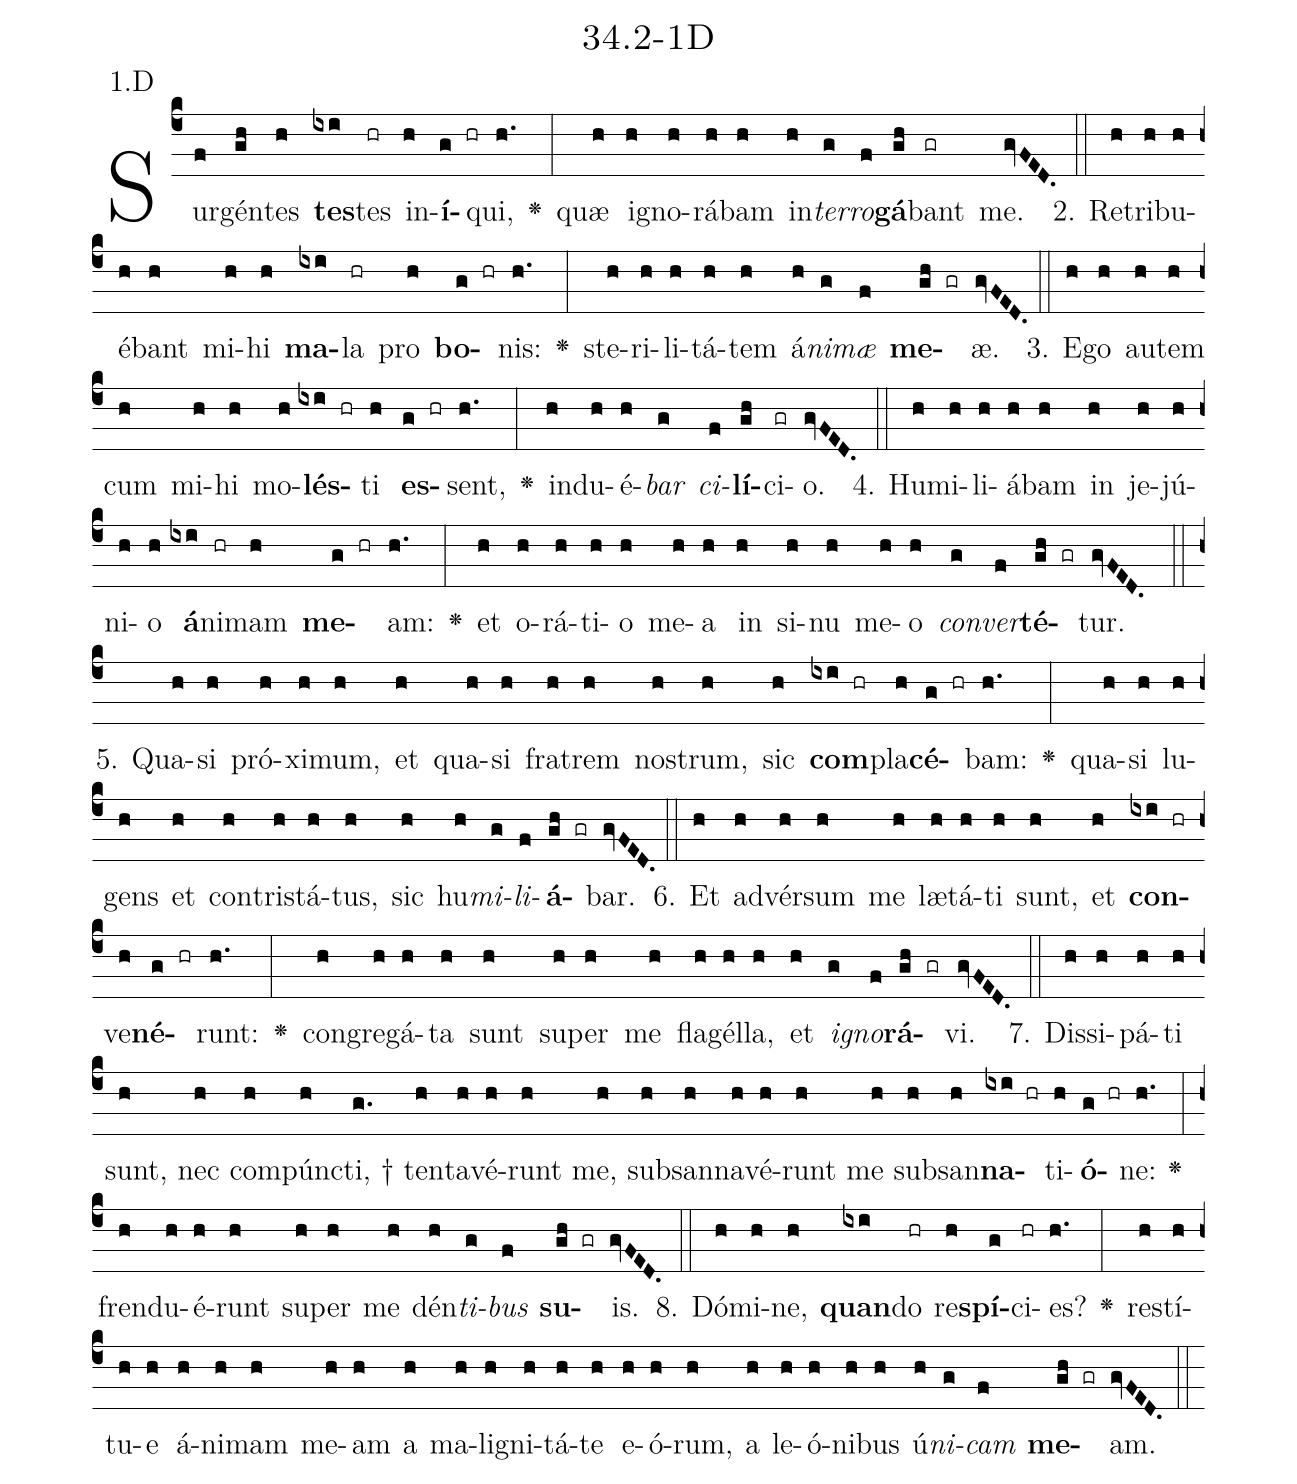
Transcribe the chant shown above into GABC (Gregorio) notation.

name: 34.2-1D;
annotation: 1.D;
%%
(c4)Sur(f)gén(gh)tes(h) <b>tes</b>(ixi)tes(hr) in(h)<b>í</b>(g hr)qui,(h.) <v>\greheightstar</v>(:) quæ(h) i(h)gno(h)rá(h)bam(h) in(h)<i>ter</i>(g)<i>ro</i>(f)<b>gá</b>(gh)bant(gr) me.(gvFED.) (::)
2. Re(h)tri(h)bu(h)é(h)bant(h) mi(h)hi(h) <b>ma</b>(ixi)la(hr) pro(h) <b>bo</b>(g hr)nis:(h.) <v>\greheightstar</v>(:) ste(h)ri(h)li(h)tá(h)tem(h) á(h)<i>ni</i>(g)<i>mæ</i>(f) <b>me</b>(gh gr)æ.(gvFED.) (::)
3. E(h)go(h) au(h)tem(h) cum(h) mi(h)hi(h) mo(h)<b>lés</b>(ixi hr)ti(h) <b>es</b>(g hr)sent,(h.) <v>\greheightstar</v>(:) ind(h)u(h)é(h)<i>bar</i>(g) <i>ci</i>(f)<b>lí</b>(gh)ci(gr)o.(gvFED.) (::)
4. Hu(h)mi(h)li(h)á(h)bam(h) in(h) je(h)jú(h)ni(h)o(h) <b>á</b>(ixi)ni(hr)mam(h) <b>me</b>(g hr)am:(h.) <v>\greheightstar</v>(:) et(h) o(h)rá(h)ti(h)o(h) me(h)a(h) in(h) si(h)nu(h) me(h)o(h) <i>con</i>(g)<i>ver</i>(f)<b>té</b>(gh gr)tur.(gvFED.) (::)
5. Qua(h)si(h) pró(h)xi(h)mum,(h) et(h) qua(h)si(h) fra(h)trem(h) nos(h)trum,(h) sic(h) <b>com</b>(ixi hr)pla(h)<b>cé</b>(g hr)bam:(h.) <v>\greheightstar</v>(:) qua(h)si(h) lu(h)gens(h) et(h) con(h)tris(h)tá(h)tus,(h) sic(h) hu(h)<i>mi</i>(g)<i>li</i>(f)<b>á</b>(gh gr)bar.(gvFED.) (::)
6. Et(h) ad(h)vér(h)sum(h) me(h) læ(h)tá(h)ti(h) sunt,(h) et(h) <b>con</b>(ixi hr)ve(h)<b>né</b>(g hr)runt:(h.) <v>\greheightstar</v>(:) con(h)gre(h)gá(h)ta(h) sunt(h) su(h)per(h) me(h) fla(h)gél(h)la,(h) et(h) <i>i</i>(g)<i>gno</i>(f)<b>rá</b>(gh gr)vi.(gvFED.) (::)
7. Dis(h)si(h)pá(h)ti(h) sunt,(h) nec(h) com(h)púnc(h)ti, †(g.) ten(h)ta(h)vé(h)runt(h) me,(h) sub(h)san(h)na(h)vé(h)runt(h) me(h) sub(h)san(h)<b>na</b>(ixi hr)ti(h)<b>ó</b>(g hr)ne:(h.) <v>\greheightstar</v>(:) fren(h)du(h)é(h)runt(h) su(h)per(h) me(h) dén(h)<i>ti</i>(g)<i>bus</i>(f) <b>su</b>(gh gr)is.(gvFED.) (::)
8. Dó(h)mi(h)ne,(h) <b>quan</b>(ixi)do(hr) re(h)<b>spí</b>(g)ci(hr)es?(h.) <v>\greheightstar</v>(:) re(h)stí(h)tu(h)e(h) á(h)ni(h)mam(h) me(h)am(h) a(h) ma(h)li(h)gni(h)tá(h)te(h) e(h)ó(h)rum,(h) a(h) le(h)ó(h)ni(h)bus(h) ú(h)<i>ni</i>(g)<i>cam</i>(f) <b>me</b>(gh gr)am.(gvFED.) (::)
